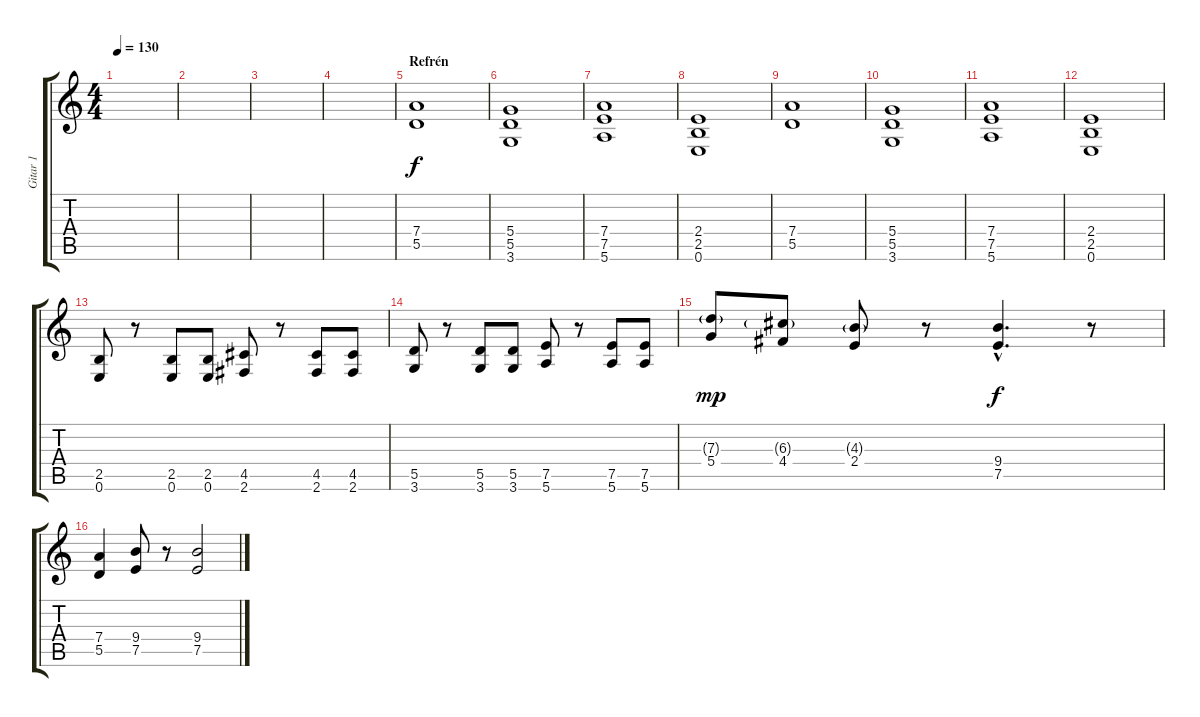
\track ("Gitar 1" "Gitar 1") {instrument distortionguitar}
\staff {score tabs}
\tuning (E4 B3 G3 D3 A2 E2) {hide}
\ts (4 4)
\tempo 130
\clef g2
\ks c
|
|
|
|
\section ("" "Refrén")
(7.4 5.5).1{dy f volume 10} |
(5.4 5.5 3.6).1 |
(7.4 7.5 5.6).1 |
(2.4 2.5 0.6).1 |
(7.4 5.5).1 |
(5.4 5.5 3.6).1 |
(7.4 7.5 5.6).1 |
(2.4 2.5 0.6).1 |
(2.5 0.6).8{volume 13} r.8 (2.5 0.6).8 (2.5 0.6).8 (4.5 2.6).8 r.8 (4.5 2.6).8 (4.5 2.6).8 |
(5.5 3.6).8 r.8 (5.5 3.6).8 (5.5 3.6).8 (7.5 5.6).8 r.8 (7.5 5.6).8 (7.5 5.6).8 |
(7.3{g} 5.4).8{dy mp} (6.3{g} 4.4).8 (4.3{g} 2.4).8 r.8 (9.4{hac} 7.5{hac}).4{d dy f} r.8 |
(7.4 5.5).4 (9.4 7.5).8 r.8 (9.4 7.5).2
